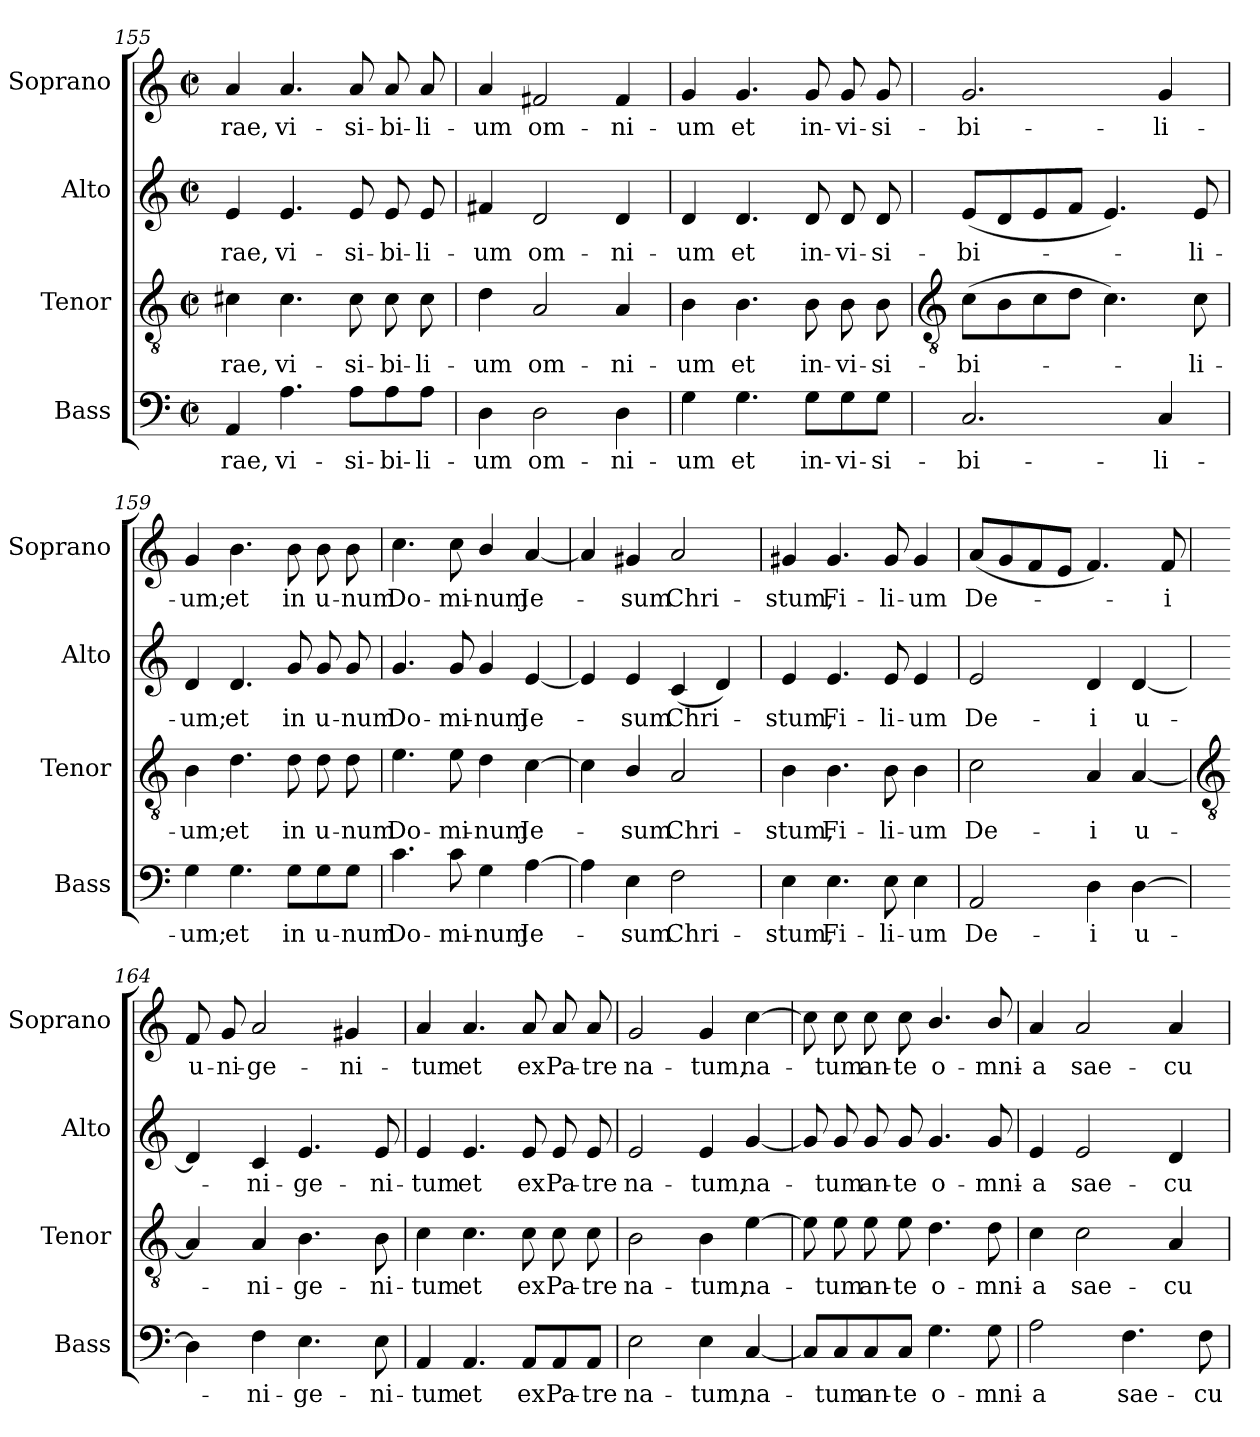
**kern	**text	**kern	**text	**kern	**text	**kern	**text
*part4	*part4	*part3	*part3	*part2	*part2	*part1	*part1
*staff4	*staff4	*staff3	*staff3	*staff2	*staff2	*staff1	*staff1
*I"Bass	*	*I"Tenor	*	*I"Alto	*	*I"Soprano	*
*I'Bass	*	*I'Tenor	*	*I'Alto	*	*I'Soprano	*
*clefF4	*	*clefGv2	*	*clefG2	*	*clefG2	*
*k[]	*	*k[]	*	*k[]	*	*k[]	*
*C:	*	*C:	*	*C:	*	*C:	*
*M2/2	*	*M2/2	*	*M2/2	*	*M2/2	*
*met(c|)	*	*met(c|)	*	*met(c|)	*	*met(c|)	*
=155	=155	=155	=155	=155	=155	=155	=155
!	!LO:LY:b	!	!LO:LY:b	!	!LO:LY:b	!	!LO:LY:b
4AA	-rae,	4c#X	-rae,	4e	-rae,	4a	rae,
!	!LO:LY:b	!	!LO:LY:b	!	!LO:LY:b	!	!LO:LY:b
4.A	vi-	4.c#	vi-	4.e	vi-	4.a	vi-
!	!LO:LY:b	!	!LO:LY:b	!	!LO:LY:b	!	!LO:LY:b
8A\L	-si-	8c#	-si-	8e	-si-	8a	-si-
!	!LO:LY:b	!	!LO:LY:b	!	!LO:LY:b	!	!LO:LY:b
8A\	-bi-	8c#	-bi-	8e	-bi-	8a	-bi-
!	!LO:LY:b	!	!LO:LY:b	!	!LO:LY:b	!	!LO:LY:b
8A\J	-li-	8c#	-li-	8e	-li-	8a	-li-
=156	=156	=156	=156	=156	=156	=156	=156
!	!LO:LY:b	!	!LO:LY:b	!	!LO:LY:b	!	!LO:LY:b
4D	-um	4d	-um	4f#X	-um	4a	-um
!	!LO:LY:b	!	!LO:LY:b	!	!LO:LY:b	!	!LO:LY:b
2D	om-	2A	om-	2d	om-	2f#X	om-
!	!LO:LY:b	!	!LO:LY:b	!	!LO:LY:b	!	!LO:LY:b
4D	-ni-	4A	-ni-	4d	-ni-	4f#	-ni-
=157	=157	=157	=157	=157	=157	=157	=157
!	!LO:LY:b	!	!LO:LY:b	!	!LO:LY:b	!	!LO:LY:b
4G	-um	4B	-um	4d	-um	4g	-um
!	!LO:LY:b	!	!LO:LY:b	!	!LO:LY:b	!	!LO:LY:b
4.G	et	4.B	et	4.d	et	4.g	et
!	!LO:LY:b	!	!LO:LY:b	!	!LO:LY:b	!	!LO:LY:b
8G\L	in-	8B	in-	8d	in-	8g	in-
!	!LO:LY:b	!	!LO:LY:b	!	!LO:LY:b	!	!LO:LY:b
8G\	-vi-	8B	-vi-	8d	-vi-	8g	-vi-
!	!LO:LY:b	!	!LO:LY:b	!	!LO:LY:b	!	!LO:LY:b
8G\J	-si-	8B	-si-	8d	-si-	8g	-si-
!!LO:LB:g=z
=158	=158	=158	=158	=158	=158	=158	=158
*	*	*clefGv2	*	*	*	*	*
!	!LO:LY:b	!	!LO:LY:b	!	!LO:LY:b	!	!LO:LY:b
2.C	-bi-	(>8cL	-bi-	(<8eL	-bi-	2.g	-bi-
.	.	8B	.	8d	.	.	.
.	.	8c	.	8e	.	.	.
.	.	8dJ	.	8fJ	.	.	.
.	.	4.c)	.	4.e)	.	.	.
!	!LO:LY:b	!	!	!	!	!	!LO:LY:b
4C	-li-	.	.	.	.	4g	-li-
!	!	!	!LO:LY:b	!	!LO:LY:b	!	!
.	.	8c	li-	8e	li-	.	.
=159	=159	=159	=159	=159	=159	=159	=159
!	!LO:LY:b	!	!LO:LY:b	!	!LO:LY:b	!	!LO:LY:b
4G	-um;	4B	-um;	4d	-um;	4g	-um;
!	!LO:LY:b	!	!LO:LY:b	!	!LO:LY:b	!	!LO:LY:b
4.G	et	4.d	et	4.d	et	4.b	et
!	!LO:LY:b	!	!LO:LY:b	!	!LO:LY:b	!	!LO:LY:b
8G\L	in	8d	in	8g	in	8b	in
!	!LO:LY:b	!	!LO:LY:b	!	!LO:LY:b	!	!LO:LY:b
8G\	u-	8d	u-	8g	u-	8b	u-
!	!LO:LY:b	!	!LO:LY:b	!	!LO:LY:b	!	!LO:LY:b
8G\J	-num	8d	-num	8g	-num	8b	-num
=160	=160	=160	=160	=160	=160	=160	=160
!	!LO:LY:b	!	!LO:LY:b	!	!LO:LY:b	!	!LO:LY:b
4.c	Do-	4.e	Do-	4.g	Do-	4.cc	Do-
!	!LO:LY:b	!	!LO:LY:b	!	!LO:LY:b	!	!LO:LY:b
8c	-mi-	8e	-mi-	8g	-mi-	8cc	-mi-
!	!LO:LY:b	!	!LO:LY:b	!	!LO:LY:b	!	!LO:LY:b
4G	-num	4d	-num	4g	-num	4b/	-num
!	!LO:LY:b	!	!LO:LY:b	!	!LO:LY:b	!	!LO:LY:b
[4A	Je-	[4c	Je-	[4e	Je-	[4a	Je-
=161	=161	=161	=161	=161	=161	=161	=161
4A]	.	4c]	.	4e]	.	4a]	.
!	!LO:LY:b	!	!LO:LY:b	!	!LO:LY:b	!	!LO:LY:b
4E	sum	4B/	sum	4e	sum	4g#X	sum
!	!LO:LY:b	!	!LO:LY:b	!	!LO:LY:b	!	!LO:LY:b
2F	Chri-	2A	Chri-	(<4c	Chri-	2a	Chri-
.	.	.	.	4d)	.	.	.
=162	=162	=162	=162	=162	=162	=162	=162
!	!LO:LY:b	!	!LO:LY:b	!	!LO:LY:b	!	!LO:LY:b
4E	-stum,	4B	-stum,	4e	stum,	4g#X	-stum,
!	!LO:LY:b	!	!LO:LY:b	!	!LO:LY:b	!	!LO:LY:b
4.E	Fi-	4.B	Fi-	4.e	Fi-	4.g#	Fi-
!	!LO:LY:b	!	!LO:LY:b	!	!LO:LY:b	!	!LO:LY:b
8E	-li-	8B	-li-	8e	-li-	8g#	-li-
!	!LO:LY:b	!	!LO:LY:b	!	!LO:LY:b	!	!LO:LY:b
4E	-um	4B	-um	4e	-um	4g#	-um
=163	=163	=163	=163	=163	=163	=163	=163
!	!LO:LY:b	!	!LO:LY:b	!	!LO:LY:b	!	!LO:LY:b
2AA	De-	2c	De-	2e	De-	(<8aL	De-
.	.	.	.	.	.	8g	.
.	.	.	.	.	.	8f	.
.	.	.	.	.	.	8eJ	.
!	!LO:LY:b	!	!LO:LY:b	!	!LO:LY:b	!	!
4D	-i	4A	-i	4d	-i	4.f)	.
!	!LO:LY:b	!	!LO:LY:b	!	!LO:LY:b	!	!
[4D	u-	[4A	u-	[4d	u-	.	.
!	!	!	!	!	!	!	!LO:LY:b
.	.	.	.	.	.	8f	i
!!LO:LB:g=z
=164	=164	=164	=164	=164	=164	=164	=164
*	*	*clefGv2	*	*	*	*	*
!	!	!	!	!	!	!	!LO:LY:b
4D]	.	4A]	.	4d]	.	8f	u-
!	!	!	!	!	!	!	!LO:LY:b
.	.	.	.	.	.	8g	-ni-
!	!LO:LY:b	!	!LO:LY:b	!	!LO:LY:b	!	!LO:LY:b
4F	ni-	4A	ni-	4c	ni-	2a	-ge-
!	!LO:LY:b	!	!LO:LY:b	!	!LO:LY:b	!	!
4.E	-ge-	4.B	-ge-	4.e	-ge-	.	.
!	!	!	!	!	!	!	!LO:LY:b
.	.	.	.	.	.	4g#X	-ni-
!	!LO:LY:b	!	!LO:LY:b	!	!LO:LY:b	!	!
8E	-ni-	8B	-ni-	8e	-ni-	.	.
=165	=165	=165	=165	=165	=165	=165	=165
!	!LO:LY:b	!	!LO:LY:b	!	!LO:LY:b	!	!LO:LY:b
4AA	-tum	4c	-tum	4e	-tum	4a	-tum
!	!LO:LY:b	!	!LO:LY:b	!	!LO:LY:b	!	!LO:LY:b
4.AA	et	4.c	et	4.e	et	4.a	et
!	!LO:LY:b	!	!LO:LY:b	!	!LO:LY:b	!	!LO:LY:b
8AA/L	ex	8c	ex	8e	ex	8a	ex
!	!LO:LY:b	!	!LO:LY:b	!	!LO:LY:b	!	!LO:LY:b
8AA/	Pa-	8c	Pa-	8e	Pa-	8a	Pa-
!	!LO:LY:b	!	!LO:LY:b	!	!LO:LY:b	!	!LO:LY:b
8AA/J	-tre	8c	-tre	8e	-tre	8a	-tre
=166	=166	=166	=166	=166	=166	=166	=166
!	!LO:LY:b	!	!LO:LY:b	!	!LO:LY:b	!	!LO:LY:b
2E	na-	2B	na-	2e	na-	2g	na-
!	!LO:LY:b	!	!LO:LY:b	!	!LO:LY:b	!	!LO:LY:b
4E	-tum,	4B	-tum,	4e	-tum,	4g	-tum,
!	!LO:LY:b	!	!LO:LY:b	!	!LO:LY:b	!	!LO:LY:b
[4C	na-	[4e	na-	[4g	na-	[4cc	na-
=167	=167	=167	=167	=167	=167	=167	=167
8C/L]	.	8e]	.	8g]	.	8cc]	.
!	!LO:LY:b	!	!LO:LY:b	!	!LO:LY:b	!	!LO:LY:b
8C/	tum	8e	tum	8g	tum	8cc	tum
!	!LO:LY:b	!	!LO:LY:b	!	!LO:LY:b	!	!LO:LY:b
8C/	an-	8e	an-	8g	an-	8cc	an-
!	!LO:LY:b	!	!LO:LY:b	!	!LO:LY:b	!	!LO:LY:b
8C/J	-te	8e	-te	8g	-te	8cc	-te
!	!LO:LY:b	!	!LO:LY:b	!	!LO:LY:b	!	!LO:LY:b
4.G	o-	4.d	o-	4.g	o-	4.b/	o-
!	!LO:LY:b	!	!LO:LY:b	!	!LO:LY:b	!	!LO:LY:b
8G	-mni-	8d	-mni-	8g	-mni-	8b/	-mni-
=168	=168	=168	=168	=168	=168	=168	=168
!	!LO:LY:b	!	!LO:LY:b	!	!LO:LY:b	!	!LO:LY:b
2A	-a	4c	-a	4e	-a	4a	-a
!	!	!	!LO:LY:b	!	!LO:LY:b	!	!LO:LY:b
.	.	2c	sae-	2e	sae-	2a	sae-
!	!LO:LY:b	!	!	!	!	!	!
4.F	sae-	.	.	.	.	.	.
!	!	!	!LO:LY:b	!	!LO:LY:b	!	!LO:LY:b
.	.	4A	-cu-	4d	-cu-	4a	-cu-
!	!LO:LY:b	!	!	!	!	!	!
8F	-cu-	.	.	.	.	.	.
=	=	=	=	=	=	=	=
*-	*-	*-	*-	*-	*-	*-	*-
